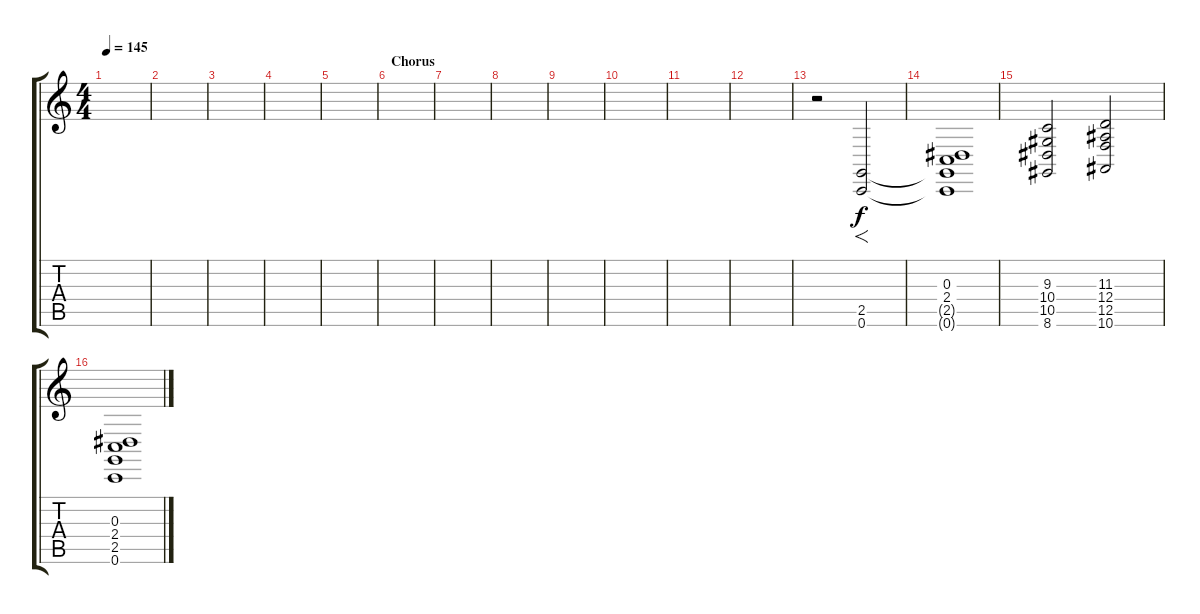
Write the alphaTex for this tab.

\track "" {instrument stringensemble1}
\staff {score tabs}
\tuning (C4 G3 Eb3 Bb2 F2 C2) {hide}
\ts (4 4)
\tempo 145
\clef g2
\ks c
|
|
|
|
|
\section ("" "Chorus")
|
|
|
|
|
|
|
r.2 (2.5 0.6).2{f} |
(0.3 2.4 2.5{t} 0.6{t}).1 |
(9.3 10.4 10.5 8.6).2 (11.3 12.4 12.5 10.6).2 |
(0.3 2.4 2.5 0.6).1
